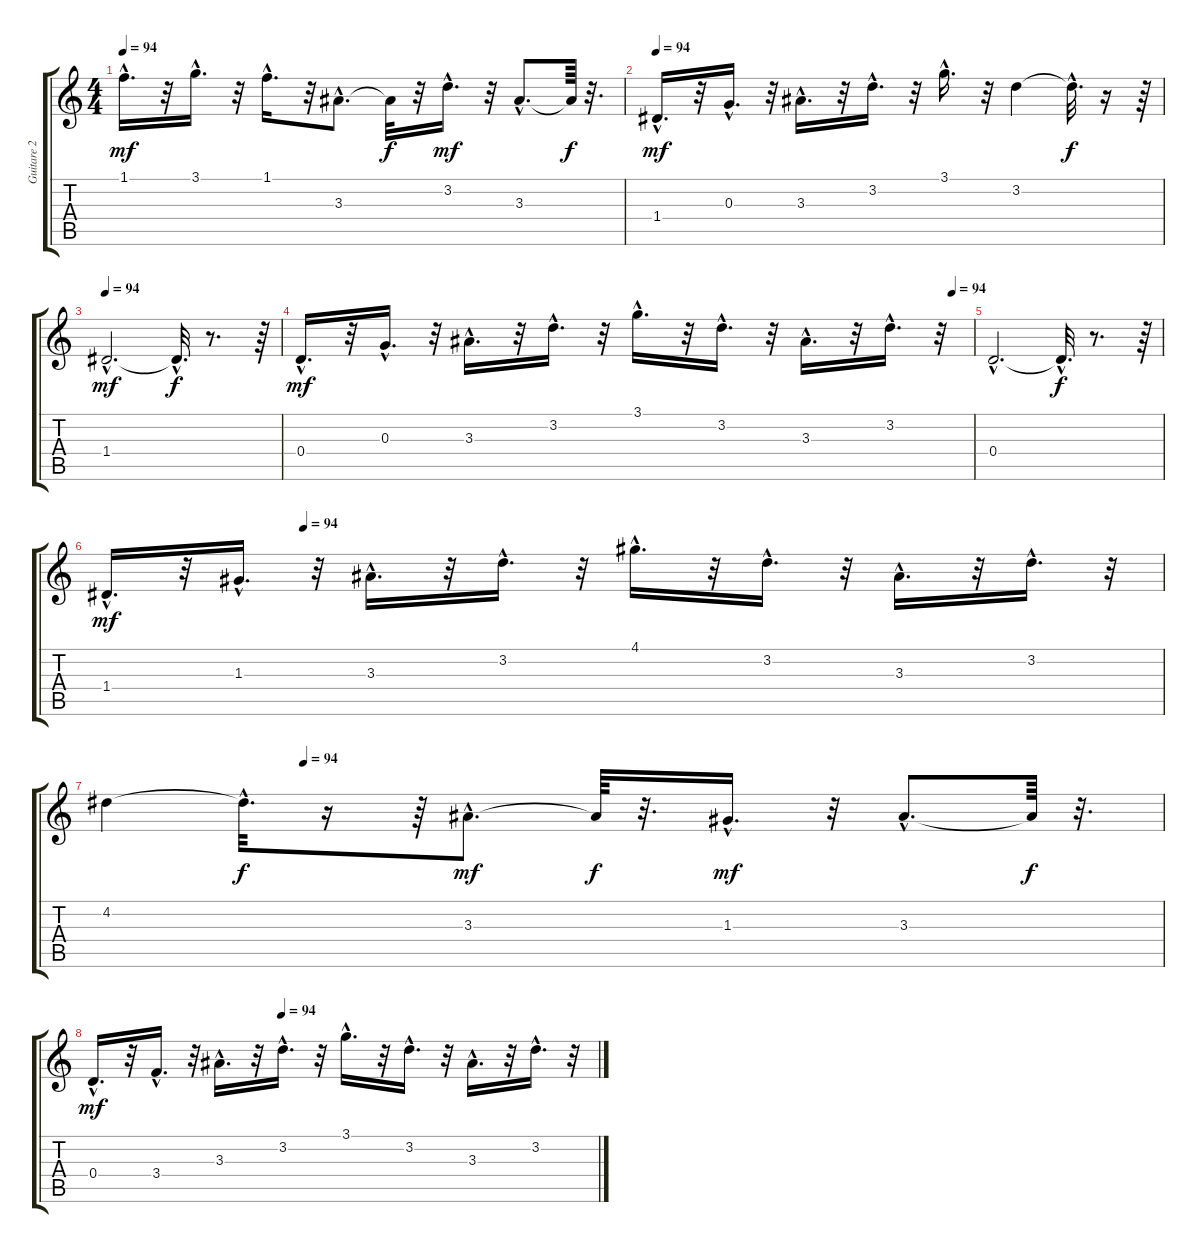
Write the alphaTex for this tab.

\track ("Guitare 2" "Guitare 2") {instrument acousticguitarnylon}
\staff {score tabs}
\tuning (E4 B3 G3 D3 A2 E2) {hide}
\ts (4 4)
\tempo 94
\clef g2
\ks c
1.1{hac}.16{d dy mf} r.32 3.1{hac}.16{d} r.32 1.1{hac}.16{d} r.32 3.3{hac}.8{d} 3.3{t}.32{dy f} r.32 3.2{hac}.16{d dy mf} r.32 3.3{hac}.8{d} 3.3{t}.64{dy f} r.32{d} |
\tempo 94
1.4{hac}.16{d dy mf} r.32 0.3{hac}.16{d} r.32 3.3{hac}.16{d} r.32 3.2{hac}.16{d} r.32 3.1{hac}.16{d} r.32 3.2.4 3.2{hac t}.32{d dy f} r.16 r.64 |
\tempo 94
1.4{hac}.2{d dy mf} 1.4{hac t}.32{d dy f} r.8{d} r.64 |
\tempo (94 0.96875)
0.4{hac}.16{d dy mf} r.32 0.3{hac}.16{d} r.32 3.3{hac}.16{d} r.32 3.2{hac}.16{d} r.32 3.1{hac}.16{d} r.32 3.2{hac}.16{d} r.32 3.3{hac}.16{d} r.32 3.2{hac}.16{d} r.32 |
0.4{hac}.2{d} 0.4{hac t}.32{d dy f} r.8{d} r.64 |
\tempo (94 0.1875)
1.4{hac}.16{d dy mf} r.32 1.3{hac}.16{d} r.32 3.3{hac}.16{d} r.32 3.2{hac}.16{d} r.32 4.1{hac}.16{d} r.32 3.2{hac}.16{d} r.32 3.3{hac}.16{d} r.32 3.2{hac}.16{d} r.32 |
\tempo (94 0.1875)
4.2.4 4.2{hac t}.32{d dy f} r.16 r.64 3.3{hac}.8{d dy mf} 3.3{t}.64{dy f} r.32{d} 1.3{hac}.16{d dy mf} r.32 3.3{hac}.8{d} 3.3{t}.64{dy f} r.32{d} |
\tempo (94 0.375)
0.4{hac}.16{d dy mf} r.32 3.4{hac}.16{d} r.32 3.3{hac}.16{d} r.32 3.2{hac}.16{d} r.32 3.1{hac}.16{d} r.32 3.2{hac}.16{d} r.32 3.3{hac}.16{d} r.32 3.2{hac}.16{d} r.32
